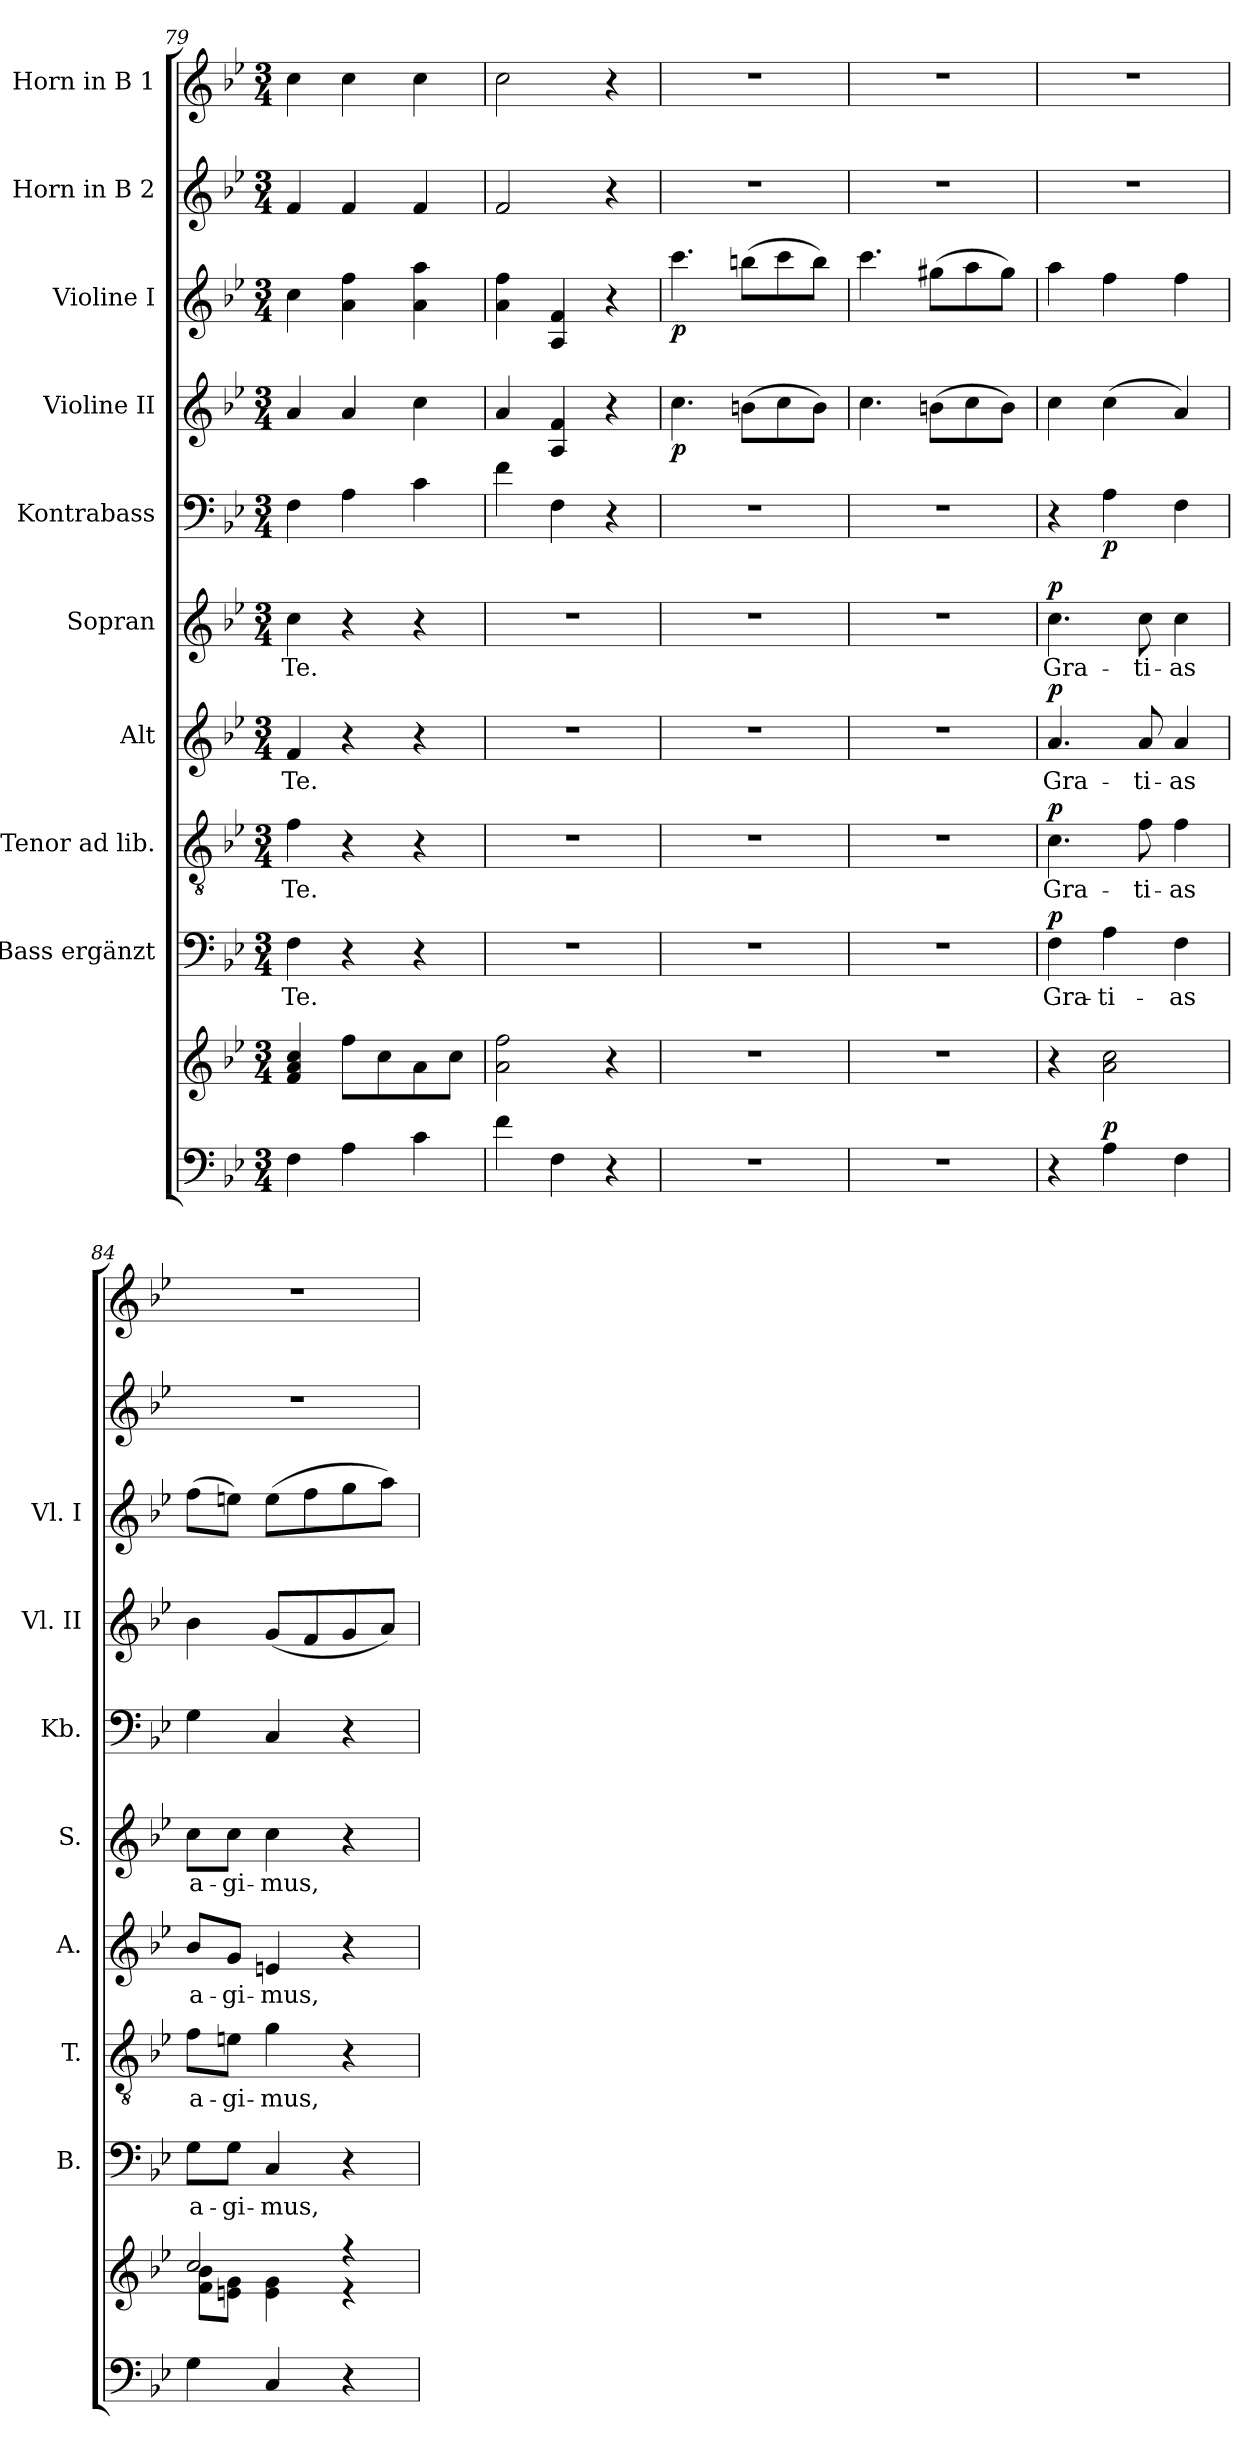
**kern	**kern	**dynam	**kern	**text	**dynam	**kern	**text	**dynam	**kern	**text	**dynam	**kern	**text	**dynam	**kern	**dynam	**kern	**dynam	**kern	**dynam	**kern	**kern
*part10	*part10	*part10	*part9	*part9	*part9	*part8	*part8	*part8	*part7	*part7	*part7	*part6	*part6	*part6	*part5	*part5	*part4	*part4	*part3	*part3	*part2	*part1
*staff11	*staff10	*staff10/11	*staff9	*staff9	*staff9	*staff8	*staff8	*staff8	*staff7	*staff7	*staff7	*staff6	*staff6	*staff6	*staff5	*staff5	*staff4	*staff4	*staff3	*staff3	*staff2	*staff1
*	*	*	*I"Bass ergänzt	*	*	*I"Tenor ad lib.	*	*	*I"Alt	*	*	*I"Sopran	*	*	*I"Kontrabass	*	*I"Violine II	*	*I"Violine I	*	*I"Horn in B 2	*I"Horn in B 1
*	*	*	*I'B.	*	*	*I'T.	*	*	*I'A.	*	*	*I'S.	*	*	*I'Kb.	*	*I'Vl. II	*	*I'Vl. I	*	*	*
*clefF4	*clefG2	*	*clefF4	*	*	*clefGv2	*	*	*clefG2	*	*	*clefG2	*	*	*clefF4	*	*clefG2	*	*clefG2	*	*clefG2	*clefG2
*	*	*	*	*	*	*	*	*	*	*	*	*	*	*	*ITrd7c12	*	*	*	*	*	*ITrd8c14	*ITrd8c14
*k[b-e-]	*k[b-e-]	*	*k[b-e-]	*	*	*k[b-e-]	*	*	*k[b-e-]	*	*	*k[b-e-]	*	*	*k[b-e-]	*	*k[b-e-]	*	*k[b-e-]	*	*k[b-e-]	*k[b-e-]
*B-:	*B-:	*	*B-:	*	*	*B-:	*	*	*B-:	*	*	*B-:	*	*	*B-:	*	*B-:	*	*B-:	*	*B-:	*B-:
*M3/4	*M3/4	*	*M3/4	*	*	*M3/4	*	*	*M3/4	*	*	*M3/4	*	*	*M3/4	*	*M3/4	*	*M3/4	*	*M3/4	*M3/4
=79	=79	=79	=79	=79	=79	=79	=79	=79	=79	=79	=79	=79	=79	=79	=79	=79	=79	=79	=79	=79	=79	=79
!	!	!	!	!LO:LY:b	!	!	!LO:LY:b	!	!	!LO:LY:b	!	!	!LO:LY:b	!	!	!	!	!	!	!	!	!
4F\	4f/ 4a/ 4cc/	.	4F\	Te.	.	4f\	Te.	.	4f/	Te.	.	4cc\	Te.	.	4FF\	.	4a/	.	4cc\	.	4F/	4c\
4A\	8ff\L	.	4r	.	.	4r	.	.	4r	.	.	4r	.	.	4AA\	.	4a/	.	4a\ 4ff\	.	4F/	4c\
.	8cc\	.	.	.	.	.	.	.	.	.	.	.	.	.	.	.	.	.	.	.	.	.
4c\	8a\	.	4r	.	.	4r	.	.	4r	.	.	4r	.	.	4C\	.	4cc\	.	4a\ 4aa\	.	4F/	4c\
.	8cc\J	.	.	.	.	.	.	.	.	.	.	.	.	.	.	.	.	.	.	.	.	.
=80	=80	=80	=80	=80	=80	=80	=80	=80	=80	=80	=80	=80	=80	=80	=80	=80	=80	=80	=80	=80	=80	=80
4f\	2a\ 2ff\	.	2.r	.	.	2.r	.	.	2.r	.	.	2.r	.	.	4F\	.	4a/	.	4a\ 4ff\	.	2F/	2c\
4F\	.	.	.	.	.	.	.	.	.	.	.	.	.	.	4FF\	.	4A/ 4f/	.	4A/ 4f/	.	.	.
4r	4r	.	.	.	.	.	.	.	.	.	.	.	.	.	4r	.	4r	.	4r	.	4r	4r
=81	=81	=81	=81	=81	=81	=81	=81	=81	=81	=81	=81	=81	=81	=81	=81	=81	=81	=81	=81	=81	=81	=81
!	!	!	!	!	!	!	!	!	!	!	!	!	!	!	!	!	!	!LO:DY:b	!	!LO:DY:b	!	!
2.r	2.r	.	2.r	.	.	2.r	.	.	2.r	.	.	2.r	.	.	2.r	.	4.cc\	p	4.ccc\	p	2.r	2.r
.	.	.	.	.	.	.	.	.	.	.	.	.	.	.	.	.	(>8bn\L	.	(>8bbn\L	.	.	.
.	.	.	.	.	.	.	.	.	.	.	.	.	.	.	.	.	8cc\	.	8ccc\	.	.	.
.	.	.	.	.	.	.	.	.	.	.	.	.	.	.	.	.	8b\J)	.	8bb\J)	.	.	.
=82	=82	=82	=82	=82	=82	=82	=82	=82	=82	=82	=82	=82	=82	=82	=82	=82	=82	=82	=82	=82	=82	=82
2.r	2.r	.	2.r	.	.	2.r	.	.	2.r	.	.	2.r	.	.	2.r	.	4.cc\	.	4.ccc\	.	2.r	2.r
.	.	.	.	.	.	.	.	.	.	.	.	.	.	.	.	.	(>8bn\L	.	(>8gg#X\L	.	.	.
.	.	.	.	.	.	.	.	.	.	.	.	.	.	.	.	.	8cc\	.	8aa\	.	.	.
.	.	.	.	.	.	.	.	.	.	.	.	.	.	.	.	.	8b\J)	.	8gg#\J)	.	.	.
!!LO:PB:g=z
=83	=83	=83	=83	=83	=83	=83	=83	=83	=83	=83	=83	=83	=83	=83	=83	=83	=83	=83	=83	=83	=83	=83
!	!	!	!	!LO:LY:b	!LO:DY:a	!	!LO:LY:b	!LO:DY:a	!	!LO:LY:b	!LO:DY:a	!	!LO:LY:b	!LO:DY:a	!	!	!	!	!	!	!	!
4r	4r	.	4F\	Gra-	p	4.c\	Gra-	p	4.a/	Gra-	p	4.cc\	Gra-	p	4r	.	4cc\	.	4aa\	.	2.r	2.r
!	!	!LO:DY:a=2	!	!LO:LY:b	!	!	!	!	!	!	!	!	!	!	!	!LO:DY:b	!	!	!	!	!	!
4A\	2a\ 2cc\	p	4A\	-ti-	.	.	.	.	.	.	.	.	.	.	4AA\	p	(>4cc\	.	4ff\	.	.	.
!	!	!	!	!	!	!	!LO:LY:b	!	!	!LO:LY:b	!	!	!LO:LY:b	!	!	!	!	!	!	!	!	!
.	.	.	.	.	.	8f\	-ti-	.	8a/	-ti-	.	8cc\	-ti-	.	.	.	.	.	.	.	.	.
!	!	!	!	!LO:LY:b	!	!	!LO:LY:b	!	!	!LO:LY:b	!	!	!LO:LY:b	!	!	!	!	!	!	!	!	!
4F\	.	.	4F\	-as	.	4f\	-as	.	4a/	-as	.	4cc\	-as	.	4FF\	.	4a/)	.	4ff\	.	.	.
=84	=84	=84	=84	=84	=84	=84	=84	=84	=84	=84	=84	=84	=84	=84	=84	=84	=84	=84	=84	=84	=84	=84
*	*^	*	*	*	*	*	*	*	*	*	*	*	*	*	*	*	*	*	*	*	*	*
!	!	!	!	!	!LO:LY:b	!	!	!LO:LY:b	!	!	!LO:LY:b	!	!	!LO:LY:b	!	!	!	!	!	!	!	!	!
4G\	2cc/	8f\ 8b-\L	.	8G\L	a-	.	8f\L	a-	.	8b-/L	a-	.	8cc\L	a-	.	4GG\	.	4b-\	.	(>8ff\L	.	2.r	2.r
!	!	!	!	!	!LO:LY:b	!	!	!LO:LY:b	!	!	!LO:LY:b	!	!	!LO:LY:b	!	!	!	!	!	!	!	!	!
.	.	8en\ 8g\J	.	8G\J	-gi-	.	8en\J	-gi-	.	8g/J	-gi-	.	8cc\J	-gi-	.	.	.	.	.	8een\J)	.	.	.
!	!	!	!	!	!LO:LY:b	!	!	!LO:LY:b	!	!	!LO:LY:b	!	!	!LO:LY:b	!	!	!	!	!	!	!	!	!
4C/	.	4e\ 4g\	.	4C/	-mus,	.	4g\	-mus,	.	4en/	-mus,	.	4cc\	-mus,	.	4CC/	.	(<8g/L	.	(>8ee\L	.	.	.
.	.	.	.	.	.	.	.	.	.	.	.	.	.	.	.	.	.	8f/	.	8ff\	.	.	.
4r	4r	4r	.	4r	.	.	4r	.	.	4r	.	.	4r	.	.	4r	.	8g/	.	8gg\	.	.	.
.	.	.	.	.	.	.	.	.	.	.	.	.	.	.	.	.	.	8a/J)	.	8aa\J)	.	.	.
*	*v	*v	*	*	*	*	*	*	*	*	*	*	*	*	*	*	*	*	*	*	*	*	*
=	=	=	=	=	=	=	=	=	=	=	=	=	=	=	=	=	=	=	=	=	=	=
*-	*-	*-	*-	*-	*-	*-	*-	*-	*-	*-	*-	*-	*-	*-	*-	*-	*-	*-	*-	*-	*-	*-
